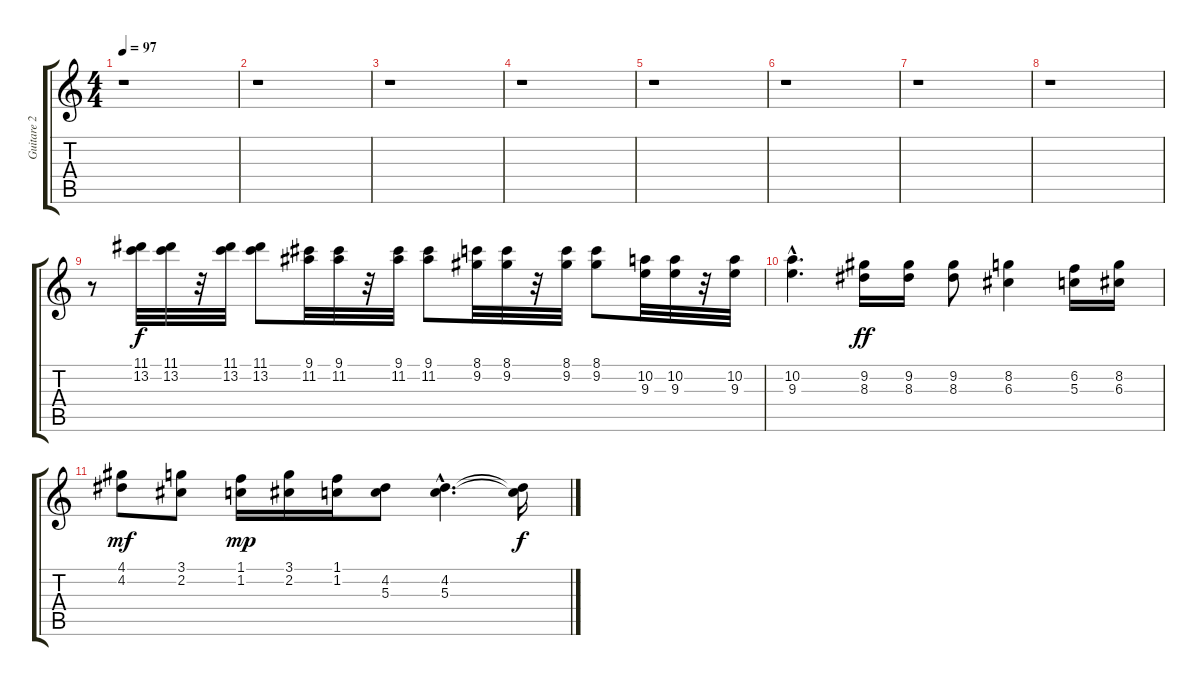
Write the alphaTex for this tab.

\track ("Guitare 2" "Guitare 2") {instrument acousticbass}
\staff {score tabs}
\tuning (E4 B3 G3 D3 A2 E2) {hide}
\ts (4 4)
\tempo 97
\clef g2
\ks c
r.1{dy f} |
r.1 |
r.1 |
r.1 |
r.1 |
r.1 |
r.1 |
r.1 |
r.8 (11.1 13.2).32 (11.1 13.2).32 r.32 (11.1 13.2).32 (11.1 13.2).8 (9.1 11.2).32 (9.1 11.2).32 r.32 (9.1 11.2).32 (9.1 11.2).8 (8.1 9.2).32 (8.1 9.2).32 r.32 (8.1 9.2).32 (8.1 9.2).8 (10.2 9.3).32 (10.2 9.3).32 r.32 (10.2 9.3).32 |
(10.2{hac} 9.3{hac}).4{d} (9.2 8.3).16{dy ff} (9.2 8.3).16 (9.2 8.3).8 (8.2 6.3).4 (6.2 5.3).16 (8.2 6.3).16 |
(4.1 4.2).8{dy mf} (3.1 2.2).8 (1.1 1.2).16{dy mp} (3.1 2.2).16 (1.1 1.2).16 (4.2 5.3).8 (4.2{hac} 5.3{hac}).4{d} (4.2{t} 5.3{t}).16{dy f}
